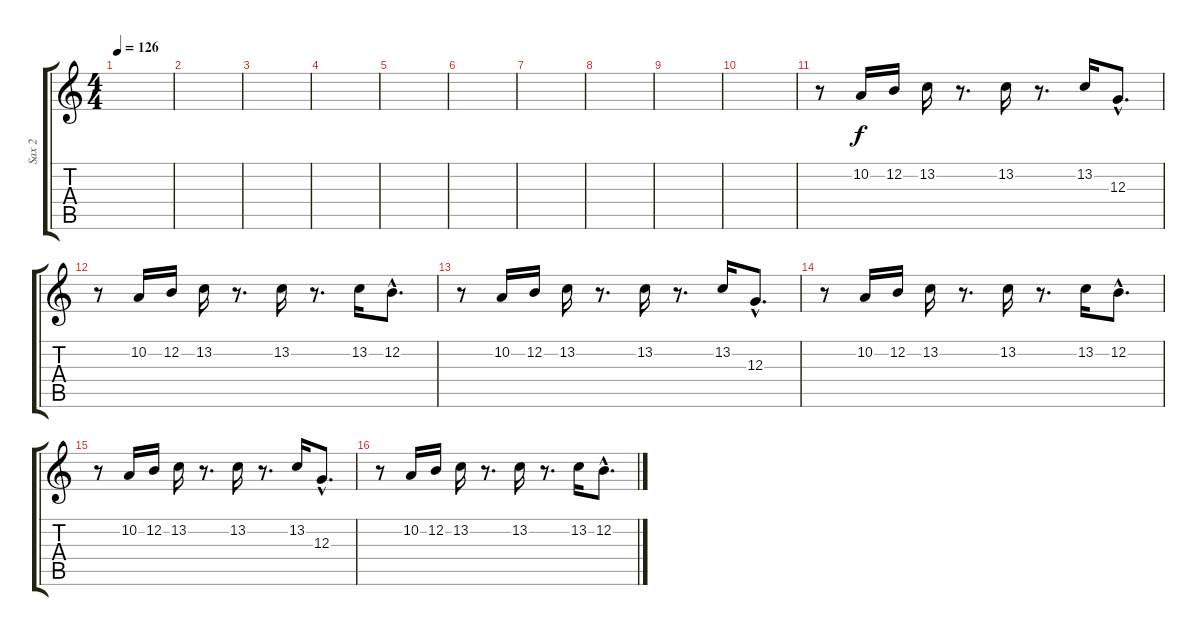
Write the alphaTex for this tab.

\track ("Sax 2" "Sax 2") {instrument tenorsax}
\staff {score tabs}
\tuning (E4 B3 G3 D3 A2 E2) {hide}
\ts (4 4)
\tempo 126
\clef g2
\ks c
|
|
|
|
|
|
|
|
|
|
r.8 10.2.16 12.2.16 13.2.16 r.8{d} 13.2.16 r.8{d} 13.2.16 12.3{hac}.8{d} |
r.8 10.2.16 12.2.16 13.2.16 r.8{d} 13.2.16 r.8{d} 13.2.16 12.2{hac}.8{d} |
r.8 10.2.16 12.2.16 13.2.16 r.8{d} 13.2.16 r.8{d} 13.2.16 12.3{hac}.8{d} |
r.8 10.2.16 12.2.16 13.2.16 r.8{d} 13.2.16 r.8{d} 13.2.16 12.2{hac}.8{d} |
r.8 10.2.16 12.2.16 13.2.16 r.8{d} 13.2.16 r.8{d} 13.2.16 12.3{hac}.8{d} |
r.8 10.2.16 12.2.16 13.2.16 r.8{d} 13.2.16 r.8{d} 13.2.16 12.2{hac}.8{d}
